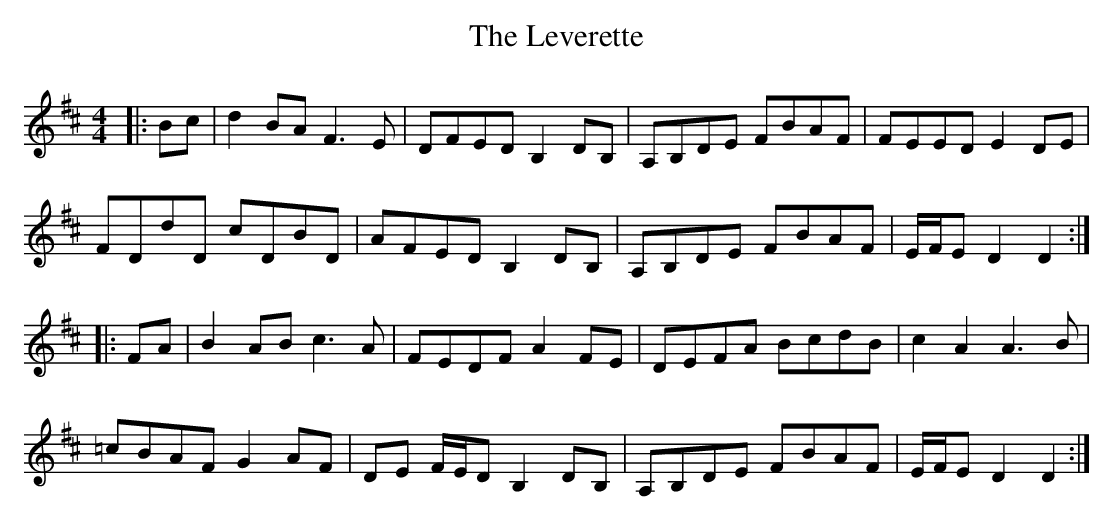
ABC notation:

X:1
T: The Leverette
M: 4/4
L: 1/8
K: Dmaj
|:Bc|d2 BA F3E|DFED B,2DB,|A,B,DE FBAF|FEED E2 DE|
FDdD cDBD|AFED B,2DB,|A,B,DE FBAF|E/F/ED2D2:|
|:FA|B2 AB c3A|FEDF A2FE|DEFA BcdB|c2A2A3B|
=cBAF G2AF|DE F/E/D B,2DB,|A,B,DE FBAF|E/F/ED2D2:|
